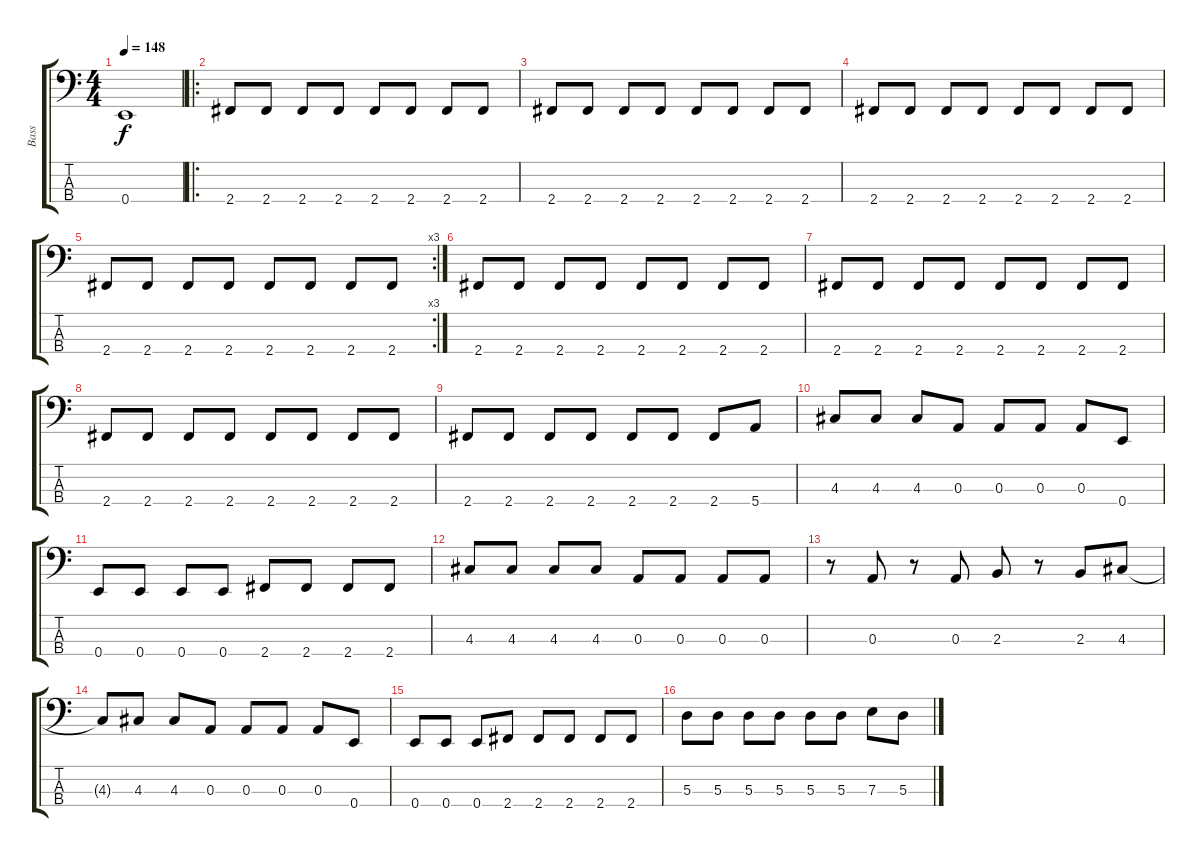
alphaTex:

\track ("Bass" "Bass") {instrument electricbassfinger}
\staff {score tabs}
\tuning (G2 D2 A1 E1) {hide}
\ts (4 4)
\tempo 148
\clef f4
\ks c
0.4{t}.1{dy f} |
\ro
2.4.8 2.4.8 2.4.8 2.4.8 2.4.8 2.4.8 2.4.8 2.4.8 |
2.4.8 2.4.8 2.4.8 2.4.8 2.4.8 2.4.8 2.4.8 2.4.8 |
2.4.8 2.4.8 2.4.8 2.4.8 2.4.8 2.4.8 2.4.8 2.4.8 |
\rc 3
2.4.8 2.4.8 2.4.8 2.4.8 2.4.8 2.4.8 2.4.8 2.4.8 |
2.4.8 2.4.8 2.4.8 2.4.8 2.4.8 2.4.8 2.4.8 2.4.8 |
2.4.8 2.4.8 2.4.8 2.4.8 2.4.8 2.4.8 2.4.8 2.4.8 |
2.4.8 2.4.8 2.4.8 2.4.8 2.4.8 2.4.8 2.4.8 2.4.8 |
2.4.8 2.4.8 2.4.8 2.4.8 2.4.8 2.4.8 2.4.8 5.4.8 |
4.3.8 4.3.8 4.3.8 0.3.8 0.3.8 0.3.8 0.3.8 0.4.8 |
0.4.8 0.4.8 0.4.8 0.4.8 2.4.8 2.4.8 2.4.8 2.4.8 |
4.3.8 4.3.8 4.3.8 4.3.8 0.3.8 0.3.8 0.3.8 0.3.8 |
r.8 0.3.8 r.8 0.3.8 2.3.8 r.8 2.3.8 4.3.8 |
4.3{t}.8 4.3.8 4.3.8 0.3.8 0.3.8 0.3.8 0.3.8 0.4.8 |
0.4.8 0.4.8 0.4.8 2.4.8 2.4.8 2.4.8 2.4.8 2.4.8 |
5.3.8 5.3.8 5.3.8 5.3.8 5.3.8 5.3.8 7.3.8 5.3.8
